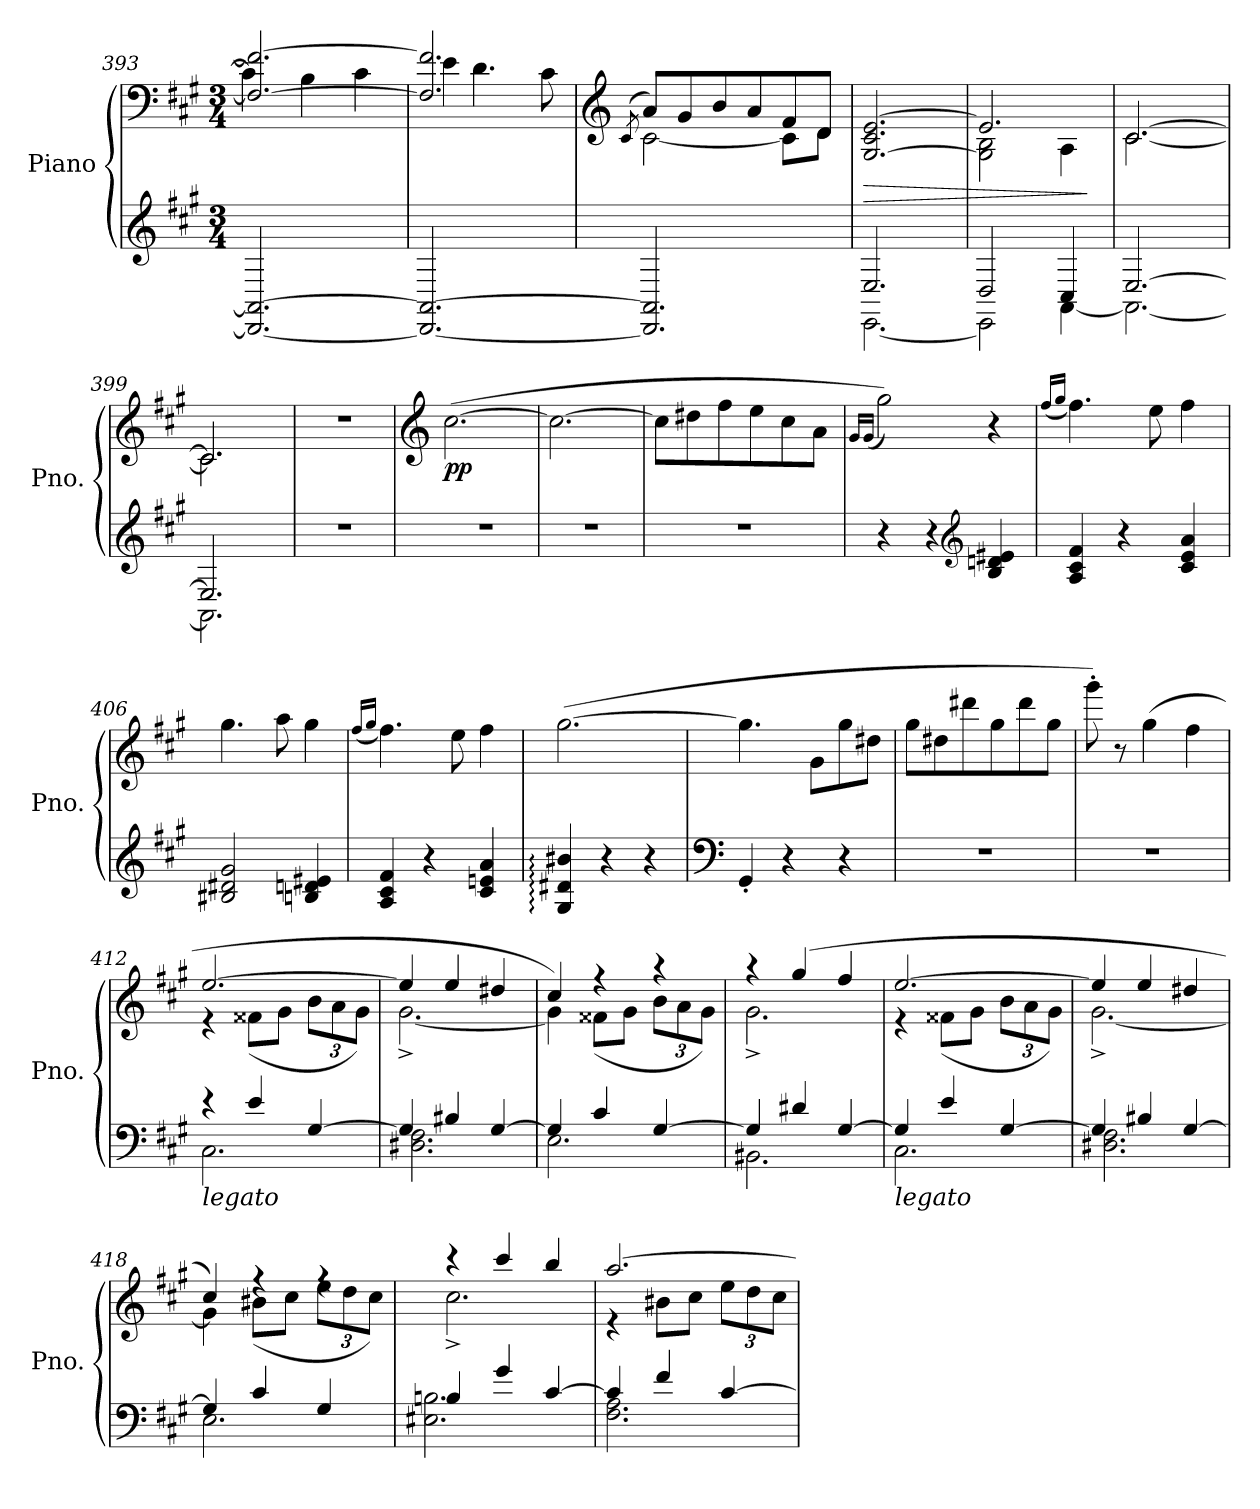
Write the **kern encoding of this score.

**kern	**kern	**dynam
*part1	*part1	*part1
*staff2	*staff1	*staff1/2
*I"Piano	*	*
*I'Pno.	*	*
*clefG2	*clefF4	*
*k[f#c#g#]	*k[f#c#g#]	*
*M3/4	*M3/4	*
=393	=393	=393
*	*^	*
2.DD/_ 2.AA/_	2.F#/_ 2.f#/_	4c#\]	.
.	.	4B\	.
.	.	4c#\	.
=394	=394	=394	=394
2.DD/_ 2.AA/_	2.F#/] 2.f#/]	4e\	.
.	.	4.d\	.
.	.	8c#\	.
=395	=395	=395	=395
*	*clefG2	*	*
.	(>8qc#/	.	.
2.DD/] 2.AA/]	8a/L)	[2c#\	.
.	8g#/	.	.
.	8b/	.	.
.	8a/	.	.
.	8f#!/	8c#\L]	.
.	8d/J	8d\J	.
=396	=396	=396	=396
*^	*	*	*
!	!	!	!	!LO:HP:b
2.E/	[2.EE\	[2.G#/ 2.c#/ [2.e/	2.ryy	>
=397	=397	=397	=397	=397
2D/	2EE\]	2.e/]	2G#\] 2B\	.
4C#/	[4AA\	.	4A\	.
*v	*v	*	*	*
*	*v	*v	*
.	.	]
=398	=398	=398
*^	*^	*
[2.E/	2.AA\_	[2.c#/	[2.c#\	.
!!LO:LB:g=z	!!
=399	=399	=399	=399	=399
2.E/]	2.AA\]	2.c#/]	2.c#\]	.
*v	*v	*	*	*
*	*v	*v	*
=400	=400	=400
2.r	2.r	.
=401	=401	=401
*	*clefG2	*
!	!	!LO:DY:b
2.r	(>[2.cc#\	pp
=402	=402	=402
2.r	2.cc#\_	.
=403	=403	=403
2.r	8cc#\L]	.
.	8dd#X\	.
.	8ff#\	.
.	8ee\	.
.	8cc#\	.
.	8a\J	.
=404	=404	=404
.	16qg#/LL	.
.	(<16qg#/JJ	.
4r	2gg#\))	.
4r	.	.
*clefG2	*	*
4B/ 4dn/ 4e#X/	4r	.
=405	=405	=405
.	(<16qff#/LL	.
.	16qgg#/JJ	.
4A/ 4c#/ 4f#/	4.ff#\)	.
4r	.	.
.	8ee\	.
4c#/ 4e/ 4a/	4ff#\	.
=406	=406	=406
2B#X/ 2d#X/ 2g#/	4.gg#\	.
.	8aa\	.
4Bn/ 4dn/ 4e#X/	4gg#\	.
=407	=407	=407
.	(<16qff#/LL	.
.	16qgg#/JJ	.
4A/ 4c#/ 4f#/	4.ff#\)	.
4r	.	.
.	8ee\	.
4c#/ 4en/ 4a/	4ff#\	.
!!LO:LB:g=z
=408	=408	=408
4G#/: 4d#X/: 4b#X/:	(>[2.gg#\	.
4r	.	.
4r	.	.
=409	=409	=409
*clefF4	*	*
4GG#'/	4.gg#\]	.
4r	.	.
.	8g#!\L	.
4r	8gg#!\	.
.	8dd#X!\J	.
=410	=410	=410
2.r	8gg#!\L	.
.	8dd#X!\	.
.	8ddd#X!\	.
.	8gg#!\	.
.	8ddd#!\	.
.	8gg#!\J	.
=411	=411	=411
2.r	8ggg#'!\)	.
.	8r	.
!	!	!LO:DY:b
!	!	!LO:DY:n=1:b
.	(>4gg#\	other-dynamics other-dynamics
.	4ff#\	.
=412	=412	=412
*^	*^	*
!LO:TX:b:i:t=legato	!	!	!	!
4r	2.C#\	[2.ee/	4re	.
4e/	.	.	(<8f##X\L	.
.	.	.	8g#\J	.
*	*	*	*Xbrackettup	*
[4G#/	.	.	12b\L	.
.	.	.	12a\	.
.	.	.	12g#\J)	.
=413	=413	=413	=413	=413
4G#/]	2.D#X\ 2.F#\	4ee/]	[2.g#^\	.
4B#X/	.	4ee/	.	.
[4G#/	.	4dd#X/	.	.
=414	=414	=414	=414	=414
4G#/]	2.E\	4cc#/)	4g#\]	.
4c#/	.	4r	(<8f##X\L	.
.	.	.	8g#\J	.
[4G#/	.	4r	12b\L	.
.	.	.	12a\	.
.	.	.	12g#\J)	.
!!LO:LB:g=z	!!
=415	=415	=415	=415	=415
4G#/]	2.BB#X\	4r	2.g#^\	.
4d#X/	.	(>4gg#/	.	.
[4G#/	.	4ff#/	.	.
=416	=416	=416	=416	=416
!LO:TX:b:i:t=legato	!	!	!	!
4G#/]	2.C#\	[2.ee/	4re	.
4e/	.	.	(<8f##X\L	.
.	.	.	8g#\J	.
[4G#/	.	.	12b\L	.
.	.	.	12a\	.
.	.	.	12g#\J)	.
=417	=417	=417	=417	=417
4G#/]	2.D#X\ 2.F#\	4ee/]	[2.g#^\	.
4B#X/	.	4ee/	.	.
[4G#/	.	4dd#X/	.	.
=418	=418	=418	=418	=418
4G#/]	2.E\	4cc#/)	4g#\]	.
4c#/	.	4rff	(<8b#X\L	.
.	.	.	8cc#\J	.
4G#/	.	4rff	12ee\L	.
.	.	.	12dd\	.
.	.	.	12cc#\J)	.
=419	=419	=419	=419	=419
4B/	2.E#X\ 2.Bn\	4r	2.cc#^\	.
4g#/	.	4ccc#/	.	.
[4c#/	.	4bb/	.	.
=420	=420	=420	=420	=420
4c#/]	2.F#\ 2.A\	[2.aa/	4re	.
4f#/	.	.	8b#X\L	.
.	.	.	8cc#\J	.
[4c#/	.	.	12ee\L	.
.	.	.	12dd\	.
.	.	.	12cc#\J	.
*v	*v	*	*	*
*	*v	*v	*
=	=	=
*-	*-	*-
